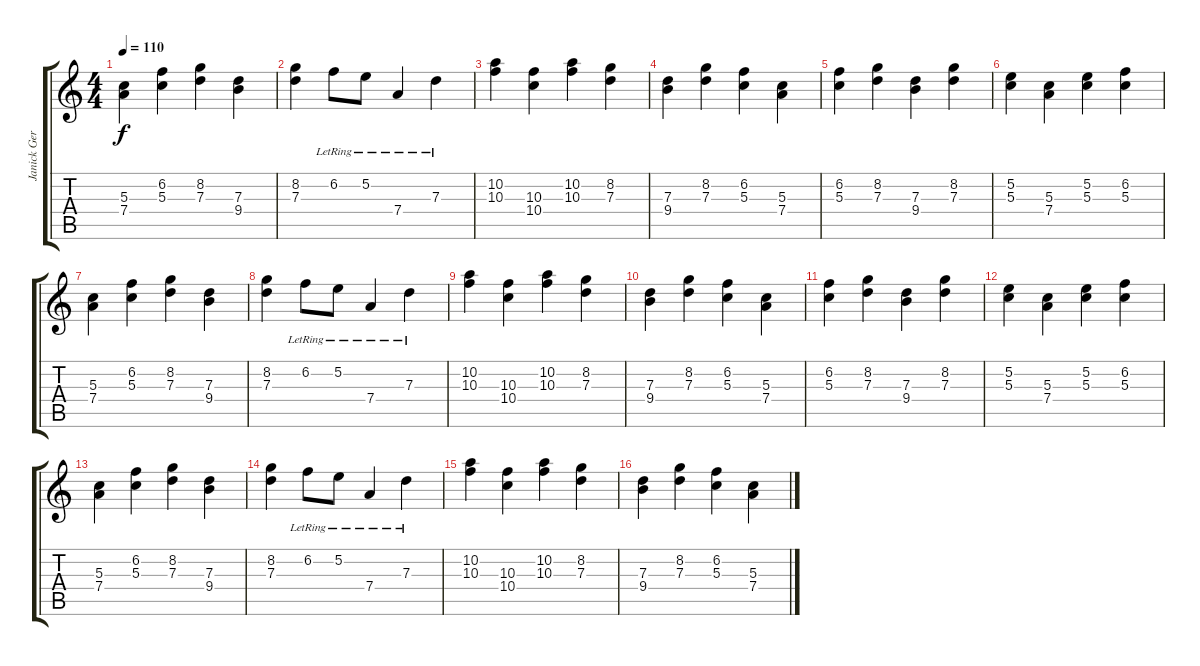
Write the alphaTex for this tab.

\track ("Janick Gers" "Janick Ger") {instrument acousticguitarsteel}
\staff {score tabs}
\tuning (E4 B3 G3 D3 A2 E2) {hide}
\ts (4 4)
\tempo 110
\clef g2
\ks c
(5.3 7.4).4{dy f} (6.2 5.3).4 (8.2 7.3).4 (7.3 9.4).4 |
(8.2 7.3).4 6.2{lr}.8 5.2{lr}.8 7.4{lr}.4 7.3{lr}.4 |
(10.2 10.3).4 (10.3 10.4).4 (10.2 10.3).4 (8.2 7.3).4 |
(7.3 9.4).4 (8.2 7.3).4 (6.2 5.3).4 (5.3 7.4).4 |
(6.2 5.3).4 (8.2 7.3).4 (7.3 9.4).4 (8.2 7.3).4 |
(5.2 5.3).4 (5.3 7.4).4 (5.2 5.3).4 (6.2 5.3).4 |
(5.3 7.4).4 (6.2 5.3).4 (8.2 7.3).4 (7.3 9.4).4 |
(8.2 7.3).4 6.2{lr}.8 5.2{lr}.8 7.4{lr}.4 7.3{lr}.4 |
(10.2 10.3).4 (10.3 10.4).4 (10.2 10.3).4 (8.2 7.3).4 |
(7.3 9.4).4 (8.2 7.3).4 (6.2 5.3).4 (5.3 7.4).4 |
(6.2 5.3).4 (8.2 7.3).4 (7.3 9.4).4 (8.2 7.3).4 |
(5.2 5.3).4 (5.3 7.4).4 (5.2 5.3).4 (6.2 5.3).4 |
(5.3 7.4).4 (6.2 5.3).4 (8.2 7.3).4 (7.3 9.4).4 |
(8.2 7.3).4 6.2{lr}.8 5.2{lr}.8 7.4{lr}.4 7.3{lr}.4 |
(10.2 10.3).4 (10.3 10.4).4 (10.2 10.3).4 (8.2 7.3).4 |
(7.3 9.4).4 (8.2 7.3).4 (6.2 5.3).4 (5.3 7.4).4
